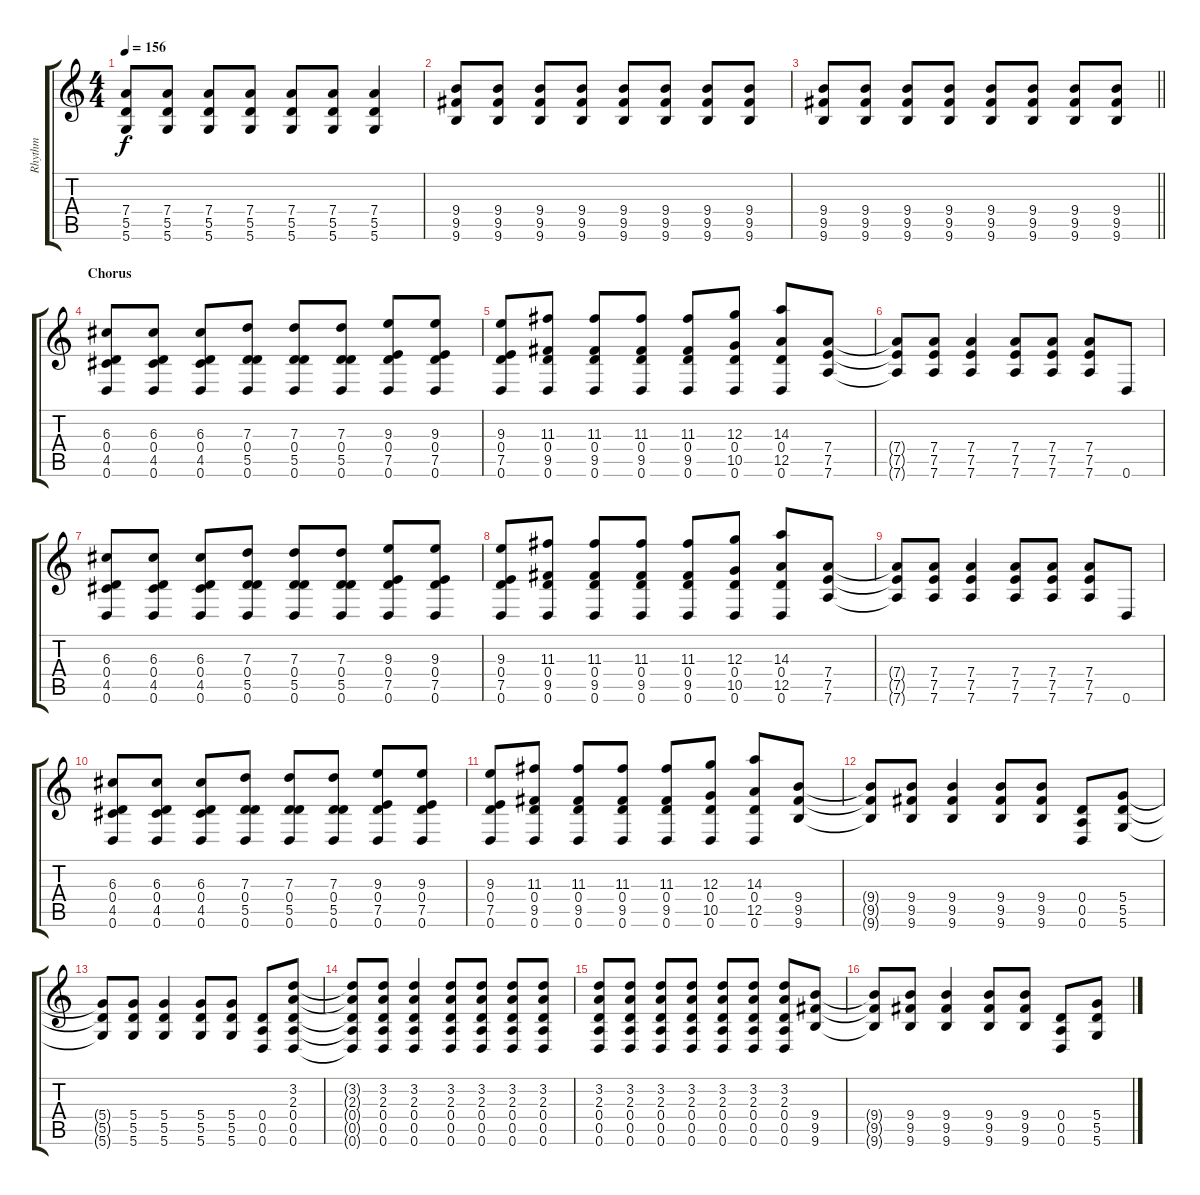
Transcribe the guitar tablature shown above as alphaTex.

\track ("Rhythm" "Rhythm") {instrument distortionguitar}
\staff {score tabs}
\tuning (E4 B3 G3 D3 A2 D2) {hide}
\ts (4 4)
\tempo 156
\clef g2
\ks c
(7.4 5.5 5.6).8{dy f} (7.4 5.5 5.6).8 (7.4 5.5 5.6).8 (7.4 5.5 5.6).8 (7.4 5.5 5.6).8 (7.4 5.5 5.6).8 (7.4 5.5 5.6).4 |
(9.4 9.5 9.6).8 (9.4 9.5 9.6).8 (9.4 9.5 9.6).8 (9.4 9.5 9.6).8 (9.4 9.5 9.6).8 (9.4 9.5 9.6).8 (9.4 9.5 9.6).8 (9.4 9.5 9.6).8 |
\barLineRight lightlight
(9.4 9.5 9.6).8 (9.4 9.5 9.6).8 (9.4 9.5 9.6).8 (9.4 9.5 9.6).8 (9.4 9.5 9.6).8 (9.4 9.5 9.6).8 (9.4 9.5 9.6).8 (9.4 9.5 9.6).8 |
\section ("" "Chorus")
(6.3 0.4 4.5 0.6).8 (6.3 0.4 4.5 0.6).8 (6.3 0.4 4.5 0.6).8 (7.3 0.4 5.5 0.6).8 (7.3 0.4 5.5 0.6).8 (7.3 0.4 5.5 0.6).8 (9.3 0.4 7.5 0.6).8 (9.3 0.4 7.5 0.6).8 |
(9.3 0.4 7.5 0.6).8 (11.3 0.4 9.5 0.6).8 (11.3 0.4 9.5 0.6).8 (11.3 0.4 9.5 0.6).8 (11.3 0.4 9.5 0.6).8 (12.3 0.4 10.5 0.6).8 (14.3 0.4 12.5 0.6).8 (7.4 7.5 7.6).8 |
(7.4{t} 7.5{t} 7.6{t}).8 (7.4 7.5 7.6).8 (7.4 7.5 7.6).4 (7.4 7.5 7.6).8 (7.4 7.5 7.6).8 (7.4 7.5 7.6).8 0.6.8 |
(6.3 0.4 4.5 0.6).8 (6.3 0.4 4.5 0.6).8 (6.3 0.4 4.5 0.6).8 (7.3 0.4 5.5 0.6).8 (7.3 0.4 5.5 0.6).8 (7.3 0.4 5.5 0.6).8 (9.3 0.4 7.5 0.6).8 (9.3 0.4 7.5 0.6).8 |
(9.3 0.4 7.5 0.6).8 (11.3 0.4 9.5 0.6).8 (11.3 0.4 9.5 0.6).8 (11.3 0.4 9.5 0.6).8 (11.3 0.4 9.5 0.6).8 (12.3 0.4 10.5 0.6).8 (14.3 0.4 12.5 0.6).8 (7.4 7.5 7.6).8 |
(7.4{t} 7.5{t} 7.6{t}).8 (7.4 7.5 7.6).8 (7.4 7.5 7.6).4 (7.4 7.5 7.6).8 (7.4 7.5 7.6).8 (7.4 7.5 7.6).8 0.6.8 |
(6.3 0.4 4.5 0.6).8 (6.3 0.4 4.5 0.6).8 (6.3 0.4 4.5 0.6).8 (7.3 0.4 5.5 0.6).8 (7.3 0.4 5.5 0.6).8 (7.3 0.4 5.5 0.6).8 (9.3 0.4 7.5 0.6).8 (9.3 0.4 7.5 0.6).8 |
(9.3 0.4 7.5 0.6).8 (11.3 0.4 9.5 0.6).8 (11.3 0.4 9.5 0.6).8 (11.3 0.4 9.5 0.6).8 (11.3 0.4 9.5 0.6).8 (12.3 0.4 10.5 0.6).8 (14.3 0.4 12.5 0.6).8 (9.4 9.5 9.6).8 |
(9.4{t} 9.5{t} 9.6{t}).8 (9.4 9.5 9.6).8 (9.4 9.5 9.6).4 (9.4 9.5 9.6).8 (9.4 9.5 9.6).8 (0.4 0.5 0.6).8 (5.4 5.5 5.6).8 |
(5.4{t} 5.5{t} 5.6{t}).8 (5.4 5.5 5.6).8 (5.4 5.5 5.6).4 (5.4 5.5 5.6).8 (5.4 5.5 5.6).8 (0.4 0.5 0.6).8 (3.2 2.3 0.4 0.5 0.6).8 |
(3.2{t} 2.3{t} 0.4{t} 0.5{t} 0.6{t}).8 (3.2 2.3 0.4 0.5 0.6).8 (3.2 2.3 0.4 0.5 0.6).4 (3.2 2.3 0.4 0.5 0.6).8 (3.2 2.3 0.4 0.5 0.6).8 (3.2 2.3 0.4 0.5 0.6).8 (3.2 2.3 0.4 0.5 0.6).8 |
(3.2 2.3 0.4 0.5 0.6).8 (3.2 2.3 0.4 0.5 0.6).8 (3.2 2.3 0.4 0.5 0.6).8 (3.2 2.3 0.4 0.5 0.6).8 (3.2 2.3 0.4 0.5 0.6).8 (3.2 2.3 0.4 0.5 0.6).8 (3.2 2.3 0.4 0.5 0.6).8 (9.4 9.5 9.6).8 |
(9.4{t} 9.5{t} 9.6{t}).8 (9.4 9.5 9.6).8 (9.4 9.5 9.6).4 (9.4 9.5 9.6).8 (9.4 9.5 9.6).8 (0.4 0.5 0.6).8 (5.4 5.5 5.6).8
